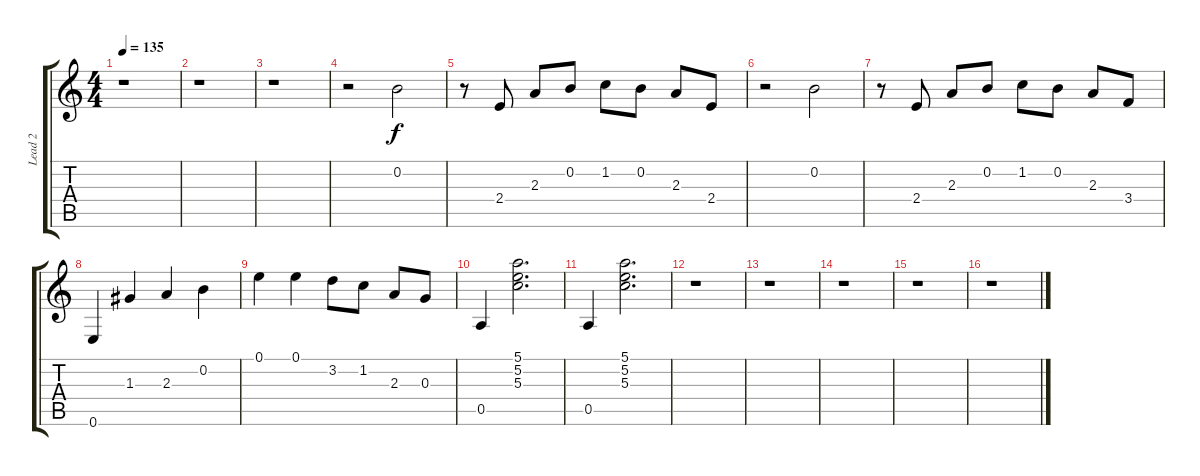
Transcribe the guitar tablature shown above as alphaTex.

\track ("Lead 2" "Lead 2") {instrument electricguitarclean}
\staff {score tabs}
\tuning (E4 B3 G3 D3 A2 E2) {hide}
\ts (4 4)
\tempo 135
\clef g2
\ks c
r.1{dy f} |
r.1 |
r.1 |
r.2 0.2.2 |
r.8 2.4.8 2.3.8 0.2.8 1.2.8 0.2.8 2.3.8 2.4.8 |
r.2 0.2.2 |
r.8 2.4.8 2.3.8 0.2.8 1.2.8 0.2.8 2.3.8 3.4.8 |
0.6.4 1.3.4 2.3.4 0.2.4 |
0.1.4 0.1.4 3.2.8 1.2.8 2.3.8 0.3.8 |
0.5.4 (5.1 5.2 5.3).2{d} |
0.5.4 (5.1 5.2 5.3).2{d} |
r.1 |
r.1 |
r.1 |
r.1 |
r.1
